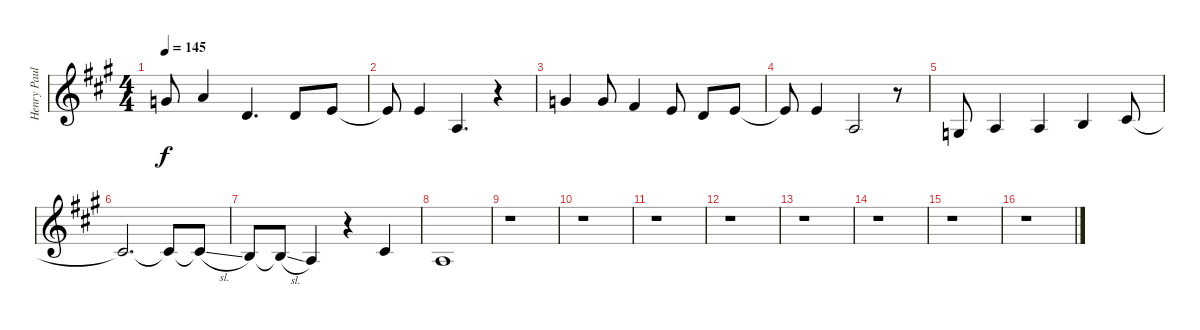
\track ("Henry Paul Vocals" "Henry Paul") {instrument englishhorn}
\staff {score}
\tuning (E4 B3 G3 D3 A2 E2) {hide}
\ts (4 4)
\tempo 145
\clef g2
\ks a
3.1.8{dy f} 5.1.4 3.2.4{d} 3.2.8 5.2.8 |
5.2{t}.8 5.2.4 2.3.4{d} r.4 |
3.1.4 3.1.8 2.1.4 0.1.8 3.2.8 0.1.8 |
0.1{t}.8 0.1.4 2.3.2 r.8 |
0.3.8 2.3.4 2.3.4 4.3.4 6.3.8 |
6.3{t}.2{d} 6.3{t}.8 6.3{sl t}.8 |
4.3.8 4.3{sl t}.8 2.3.4 r.4 2.2.4 |
2.3.1 |
r.1 |
r.1 |
r.1 |
r.1 |
r.1 |
r.1 |
r.1 |
r.1
